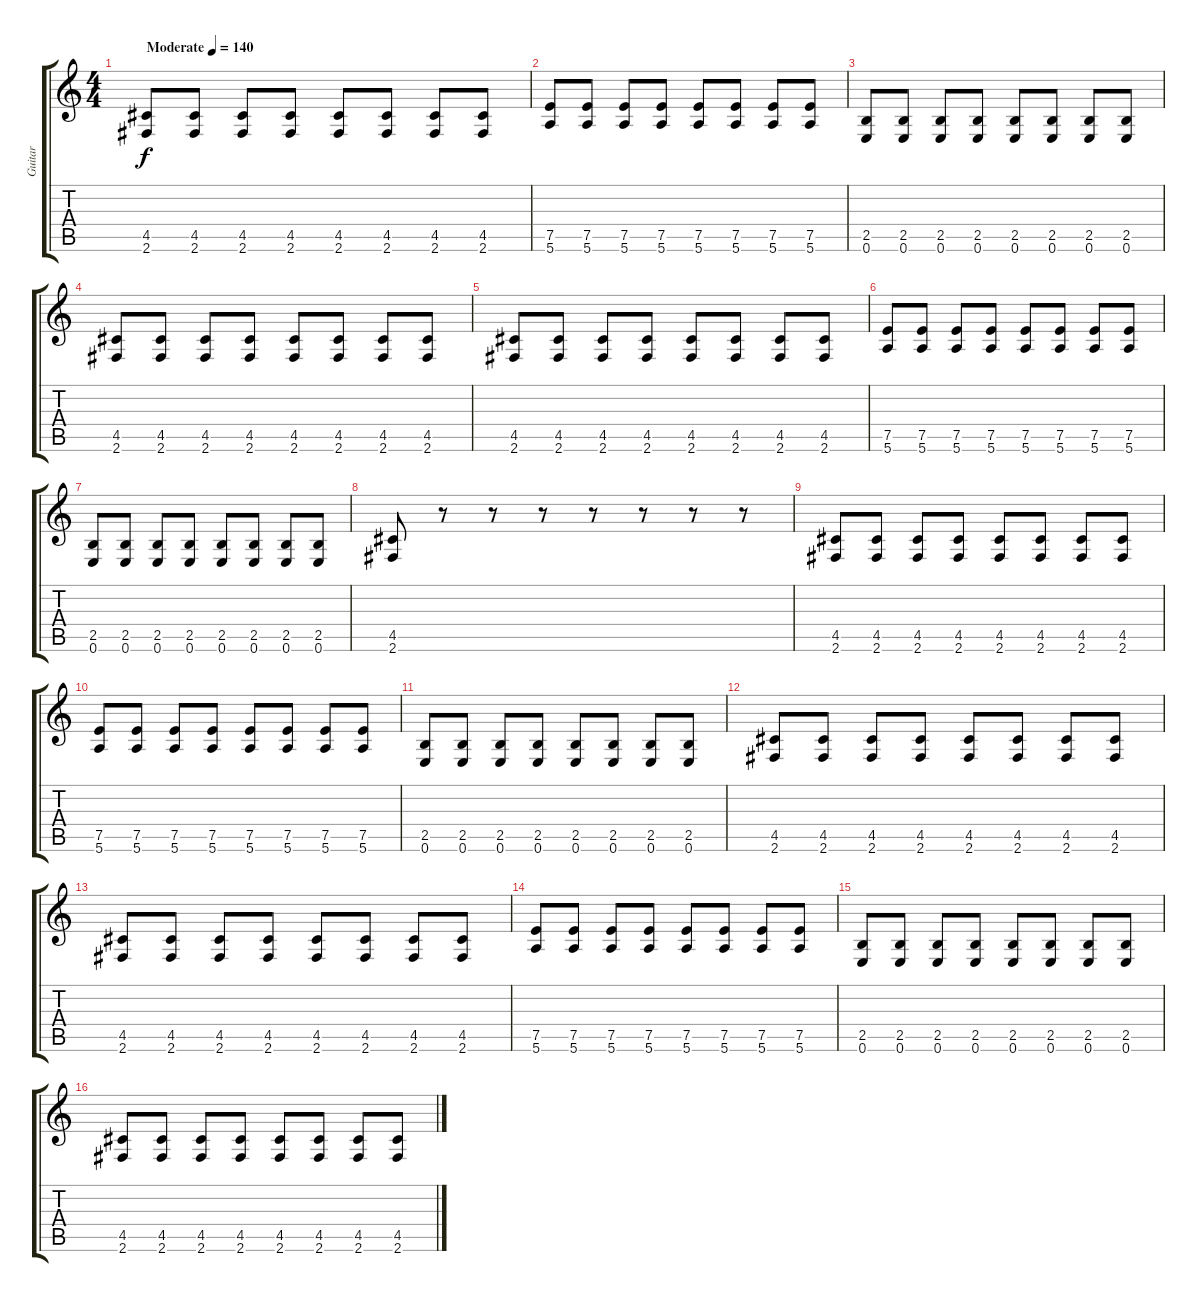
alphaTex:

\track ("Guitar" "Guitar") {instrument distortionguitar}
\staff {score tabs}
\tuning (E4 B3 G3 D3 A2 E2) {hide}
\ts (4 4)
\tempo (140 "Moderate")
\clef g2
\ks c
(4.5 2.6).8{dy f volume 7 instrument distortionguitar} (4.5 2.6).8 (4.5 2.6).8 (4.5 2.6).8 (4.5 2.6).8 (4.5 2.6).8 (4.5 2.6).8 (4.5 2.6).8 |
(7.5 5.6).8 (7.5 5.6).8 (7.5 5.6).8 (7.5 5.6).8 (7.5 5.6).8 (7.5 5.6).8 (7.5 5.6).8 (7.5 5.6).8 |
(2.5 0.6).8 (2.5 0.6).8 (2.5 0.6).8 (2.5 0.6).8 (2.5 0.6).8 (2.5 0.6).8 (2.5 0.6).8 (2.5 0.6).8 |
(4.5 2.6).8 (4.5 2.6).8 (4.5 2.6).8 (4.5 2.6).8 (4.5 2.6).8 (4.5 2.6).8 (4.5 2.6).8 (4.5 2.6).8 |
(4.5 2.6).8 (4.5 2.6).8 (4.5 2.6).8 (4.5 2.6).8 (4.5 2.6).8 (4.5 2.6).8 (4.5 2.6).8 (4.5 2.6).8 |
(7.5 5.6).8 (7.5 5.6).8 (7.5 5.6).8 (7.5 5.6).8 (7.5 5.6).8 (7.5 5.6).8 (7.5 5.6).8 (7.5 5.6).8 |
(2.5 0.6).8 (2.5 0.6).8 (2.5 0.6).8 (2.5 0.6).8 (2.5 0.6).8 (2.5 0.6).8 (2.5 0.6).8 (2.5 0.6).8 |
(4.5 2.6).8 r.8 r.8 r.8 r.8 r.8 r.8 r.8 |
(4.5 2.6).8{volume 13} (4.5 2.6).8 (4.5 2.6).8 (4.5 2.6).8 (4.5 2.6).8 (4.5 2.6).8 (4.5 2.6).8 (4.5 2.6).8 |
(7.5 5.6).8 (7.5 5.6).8 (7.5 5.6).8 (7.5 5.6).8 (7.5 5.6).8 (7.5 5.6).8 (7.5 5.6).8 (7.5 5.6).8 |
(2.5 0.6).8 (2.5 0.6).8 (2.5 0.6).8 (2.5 0.6).8 (2.5 0.6).8 (2.5 0.6).8 (2.5 0.6).8 (2.5 0.6).8 |
(4.5 2.6).8 (4.5 2.6).8 (4.5 2.6).8 (4.5 2.6).8 (4.5 2.6).8 (4.5 2.6).8 (4.5 2.6).8 (4.5 2.6).8 |
(4.5 2.6).8 (4.5 2.6).8 (4.5 2.6).8 (4.5 2.6).8 (4.5 2.6).8 (4.5 2.6).8 (4.5 2.6).8 (4.5 2.6).8 |
(7.5 5.6).8 (7.5 5.6).8 (7.5 5.6).8 (7.5 5.6).8 (7.5 5.6).8 (7.5 5.6).8 (7.5 5.6).8 (7.5 5.6).8 |
(2.5 0.6).8 (2.5 0.6).8 (2.5 0.6).8 (2.5 0.6).8 (2.5 0.6).8 (2.5 0.6).8 (2.5 0.6).8 (2.5 0.6).8 |
(4.5 2.6).8 (4.5 2.6).8 (4.5 2.6).8 (4.5 2.6).8 (4.5 2.6).8 (4.5 2.6).8 (4.5 2.6).8 (4.5 2.6).8
